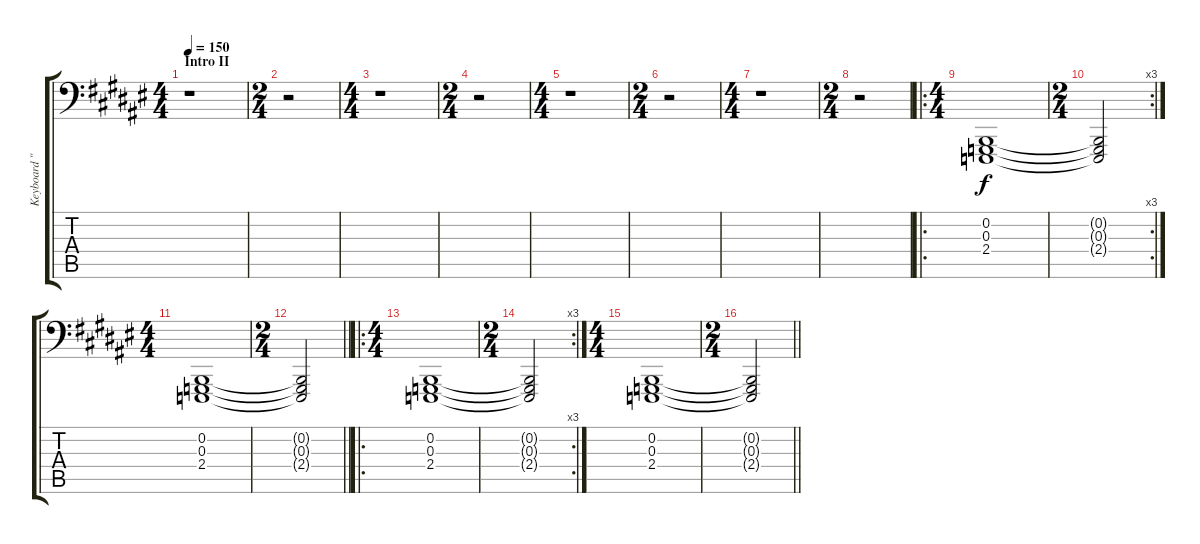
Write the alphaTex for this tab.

\track ("Keyboard \"Left Hand\"" "Keyboard \"") {instrument stringensemble1}
\staff {score tabs}
\tuning (E2 B1 G1 D1 A0 E0) {hide}
\ts (4 4)
\section ("" "Intro II")
\tempo 150
\clef f4
\ks d#minor
r.1{dy f} |
\ts (2 4)
r.2 |
\ts (4 4)
r.1 |
\ts (2 4)
r.2 |
\ts (4 4)
r.1 |
\ts (2 4)
r.2 |
\ts (4 4)
r.1 |
\ts (2 4)
r.2 |
\ro
\ts (4 4)
(0.2 0.3 2.4).1 |
\rc 3
\ts (2 4)
(0.2{t} 0.3{t} 2.4{t}).2 |
\ts (4 4)
(0.2 0.3 2.4).1 |
\ts (2 4)
\barLineRight lightlight
(0.2{t} 0.3{t} 2.4{t}).2 |
\ro
\ts (4 4)
(0.2 0.3 2.4).1 |
\rc 3
\ts (2 4)
(0.2{t} 0.3{t} 2.4{t}).2 |
\ts (4 4)
(0.2 0.3 2.4).1 |
\ts (2 4)
\barLineRight lightlight
(0.2{t} 0.3{t} 2.4{t}).2
